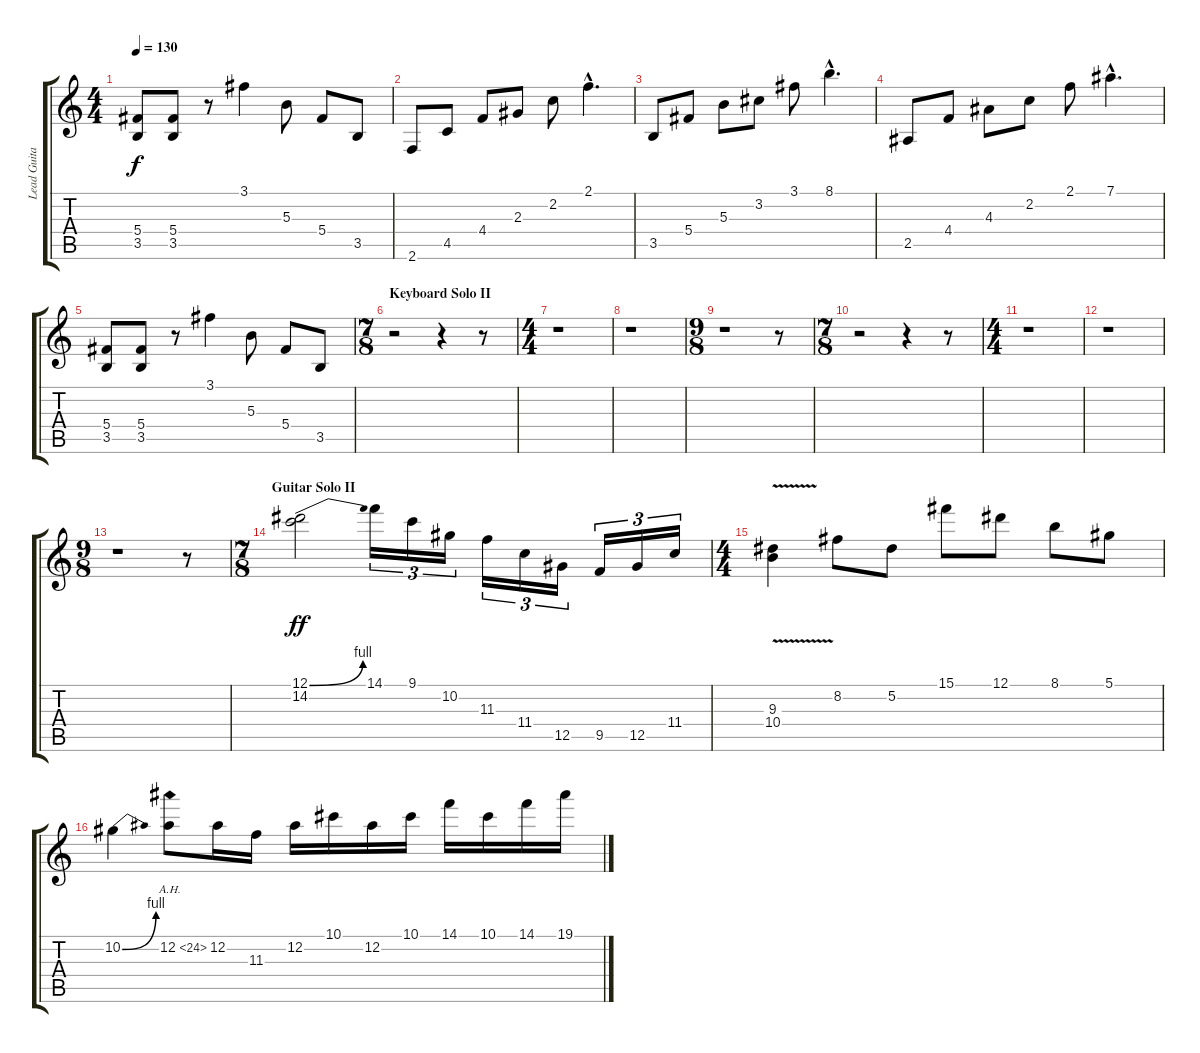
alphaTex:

\track ("Lead Guitar I" "Lead Guita") {instrument overdrivenguitar}
\staff {score tabs}
\tuning (Eb4 Bb3 Gb3 Db3 Ab2 Eb2) {hide}
\ts (4 4)
\tempo 130
\clef g2
\ks c
(5.4 3.5).8{dy f} (5.4 3.5).8 r.8 3.1.4 5.3.8 5.4.8 3.5.8 |
2.6.8 4.5.8 4.4.8 2.3.8 2.2.8 2.1{hac}.4{d} |
3.5.8 5.4.8 5.3.8 3.2.8 3.1.8 8.1{hac}.4{d} |
2.5.8 4.4.8 4.3.8 2.2.8 2.1.8 7.1{hac}.4{d} |
(5.4 3.5).8 (5.4 3.5).8 r.8 3.1.4 5.3.8 5.4.8 3.5.8 |
\ts (7 8)
\section ("" "Keyboard Solo II")
r.2 r.4 r.8 |
\ts (4 4)
r.1 |
r.1 |
\ts (9 8)
r.1 r.8 |
\ts (7 8)
r.2 r.4 r.8 |
\ts (4 4)
r.1 |
r.1 |
\ts (9 8)
r.1 r.8 |
\ts (7 8)
\section ("" "Guitar Solo II")
(12.1{be (bend 0 0 60 4)} 14.2).2{dy ff balance 8} 14.1.16{tu (3 2)} 9.1.16{tu (3 2)} 10.2.16{tu (3 2)} 11.3.16{tu (3 2)} 11.4.16{tu (3 2)} 12.5.16{tu (3 2)} 9.5.16{tu (3 2)} 12.5.16{tu (3 2)} 11.4.16{tu (3 2)} |
\ts (4 4)
(9.3 10.4{v}).4 8.2.8 5.2.8 15.1.8 12.1.8 8.1.8 5.1.8 |
10.2{be (bend 0 0 60 4)}.4 12.2{ah 12}.8 12.2.16 11.3.16 12.2.16 10.1.16 12.2.16 10.1.16 14.1.16 10.1.16 14.1.16 19.1.16
